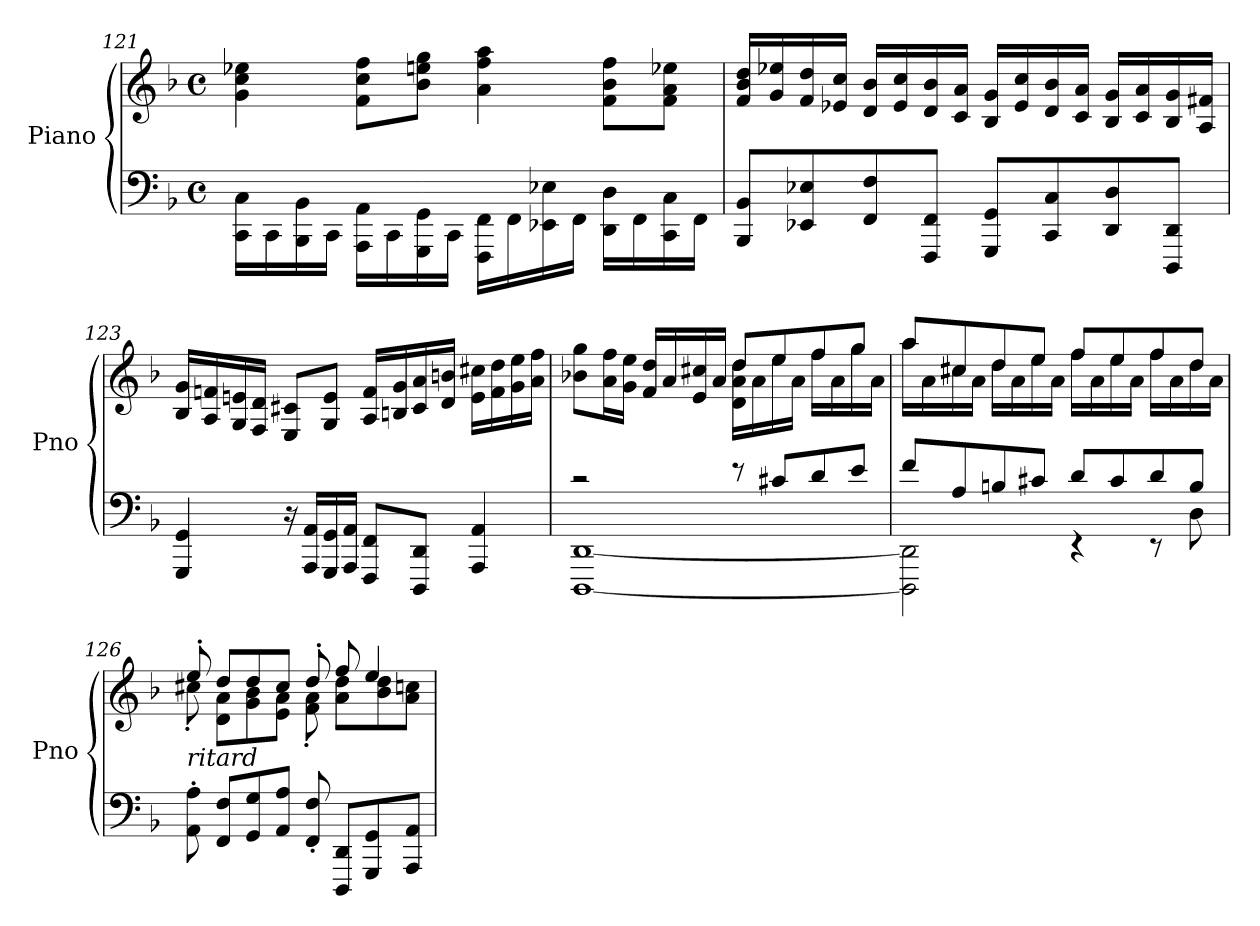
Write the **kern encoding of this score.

**kern	**kern
*part1	*part1
*staff2	*staff1
*I"Piano	*
*I'Pno	*
*clefF4	*clefG2
*k[b-]	*k[b-]
*M4/4	*M4/4
*met(c)	*met(c)
=121	=121
*^	*
1ryy	16CC\ 16C\LL	4g\ 4cc\ 4ee-X\
.	16CC\	.
.	16BBB-\ 16BB-\	.
.	16CC\JJ	.
.	16AAA\ 16AA\LL	8f\ 8cc\ 8ff\L
.	16CC\	.
.	16GGG\ 16GG\	8b-\ 8een\ 8gg\J
.	16CC\JJ	.
.	16FFF\ 16FF\LL	4a\ 4ff\ 4aa\
.	16FF\	.
.	16EE-X\ 16E-X\	.
.	16FF\JJ	.
.	16DD\ 16D\LL	8f\ 8b-\ 8ff\L
.	16FF\	.
.	16CC\ 16C\	8f\ 8a\ 8ee-X\J
.	16FF\JJ	.
*v	*v	*
=122	=122
8BBB-/ 8BB-/L	16f/ 16b-/ 16dd/LL
.	16g/ 16ee-X/
8EE-X/ 8E-X/	16f/ 16dd/
.	16e-X/ 16cc/JJ
8FF/ 8F/	16d/ 16b-/LL
.	16e-/ 16cc/
8FFF/ 8FF/J	16d/ 16b-/
.	16c/ 16a/JJ
8GGG/ 8GG/L	16B-/ 16g/LL
.	16e-/ 16cc/
8CC/ 8C/	16d/ 16b-/
.	16c/ 16a/JJ
8DD/ 8D/	16B-/ 16g/LL
.	16c/ 16a/
8DDD/ 8DD/J	16B-/ 16g/
.	16A/ 16f#X/JJ
!!LO:LB:g=z
=123	=123
4GGG/ 4GG/	16B-/ 16g/LL
.	16A/ 16fn/
.	16G/ 16en/
.	16F/ 16d/JJ
16r	8E/ 8c#X/L
16AAA/ 16AA/LL	.
16GGG/ 16GG/	8G/ 8e/J
16AAA/ 16AA/JJ	.
8FFF/ 8FF/L	16A/ 16f/LL
.	16Bn/ 16g/
8DDD/ 8DD/J	16c#/ 16a/
.	16d/ 16bn/JJ
4AAA/ 4AA/	16e\ 16cc#X\LL
.	16f\ 16dd\
.	16g\ 16ee\
.	16a\ 16ff\JJ
=124	=124
*^	*^
2r	[1DDD [1DD	8b-X\ 8gg\L	2ryy
.	.	16a\ 16ff\L	.
.	.	16g\ 16ee\JJ	.
.	.	16f/ 16dd/LL	.
.	.	16a/	.
.	.	16e/ 16cc#X/	.
.	.	16a/JJ	.
8r	.	8dd/L	16d\ 16a\ 16dd\LL
.	.	.	16a\
8c#X/L	.	8ee/	16ee\
.	.	.	16a\JJ
8d/	.	8ff/	16ff\LL
.	.	.	16a\
8e/J	.	8gg/J	16gg\
.	.	.	16a\JJ
=125	=125	=125	=125
8f/L	2DDD\] 2DD\]	8aa/L	16aa\LL
.	.	.	16a\
8A/	.	8cc#X/	16cc#\
.	.	.	16a\JJ
8Bn/	.	8dd/	16dd\LL
.	.	.	16a\
8c#X/J	.	8ee/J	16ee\
.	.	.	16a\JJ
8d/L	4r	8ff/L	16ff\LL
.	.	.	16a\
8c#/	.	8ee/	16ee\
.	.	.	16a\JJ
8d/	8r	8ff/	16ff\LL
.	.	.	16a\
8B/J	8D\	8dd/J	16dd\
.	.	.	16a\JJ
*v	*v	*	*
!!LO:LB:g=z	!!
=126	=126	=126
!LO:TX:a:i:t=ritard	!	!
8AA\' 8A\'	8ee'/	8cc#X'\
*	*MM82	*
8FF/ 8F/L	8dd/L	8d\ 8a\L
8GG/ 8G/	8dd/	8g\ 8b-\
8AA/ 8A/J	8cc#/J	8e\ 8a\J
8FF/' 8F/'	8dd'/	8f\' 8a\'
*	*MM72	*
8DDD/ 8DD/L	8ff/	8a\ 8dd\L
8GGG/ 8GG/	4ee/	8b-\ 8dd\
8AAA/ 8AA/J	.	8a\ 8ccn\J
*	*v	*v
=	=
*-	*-
